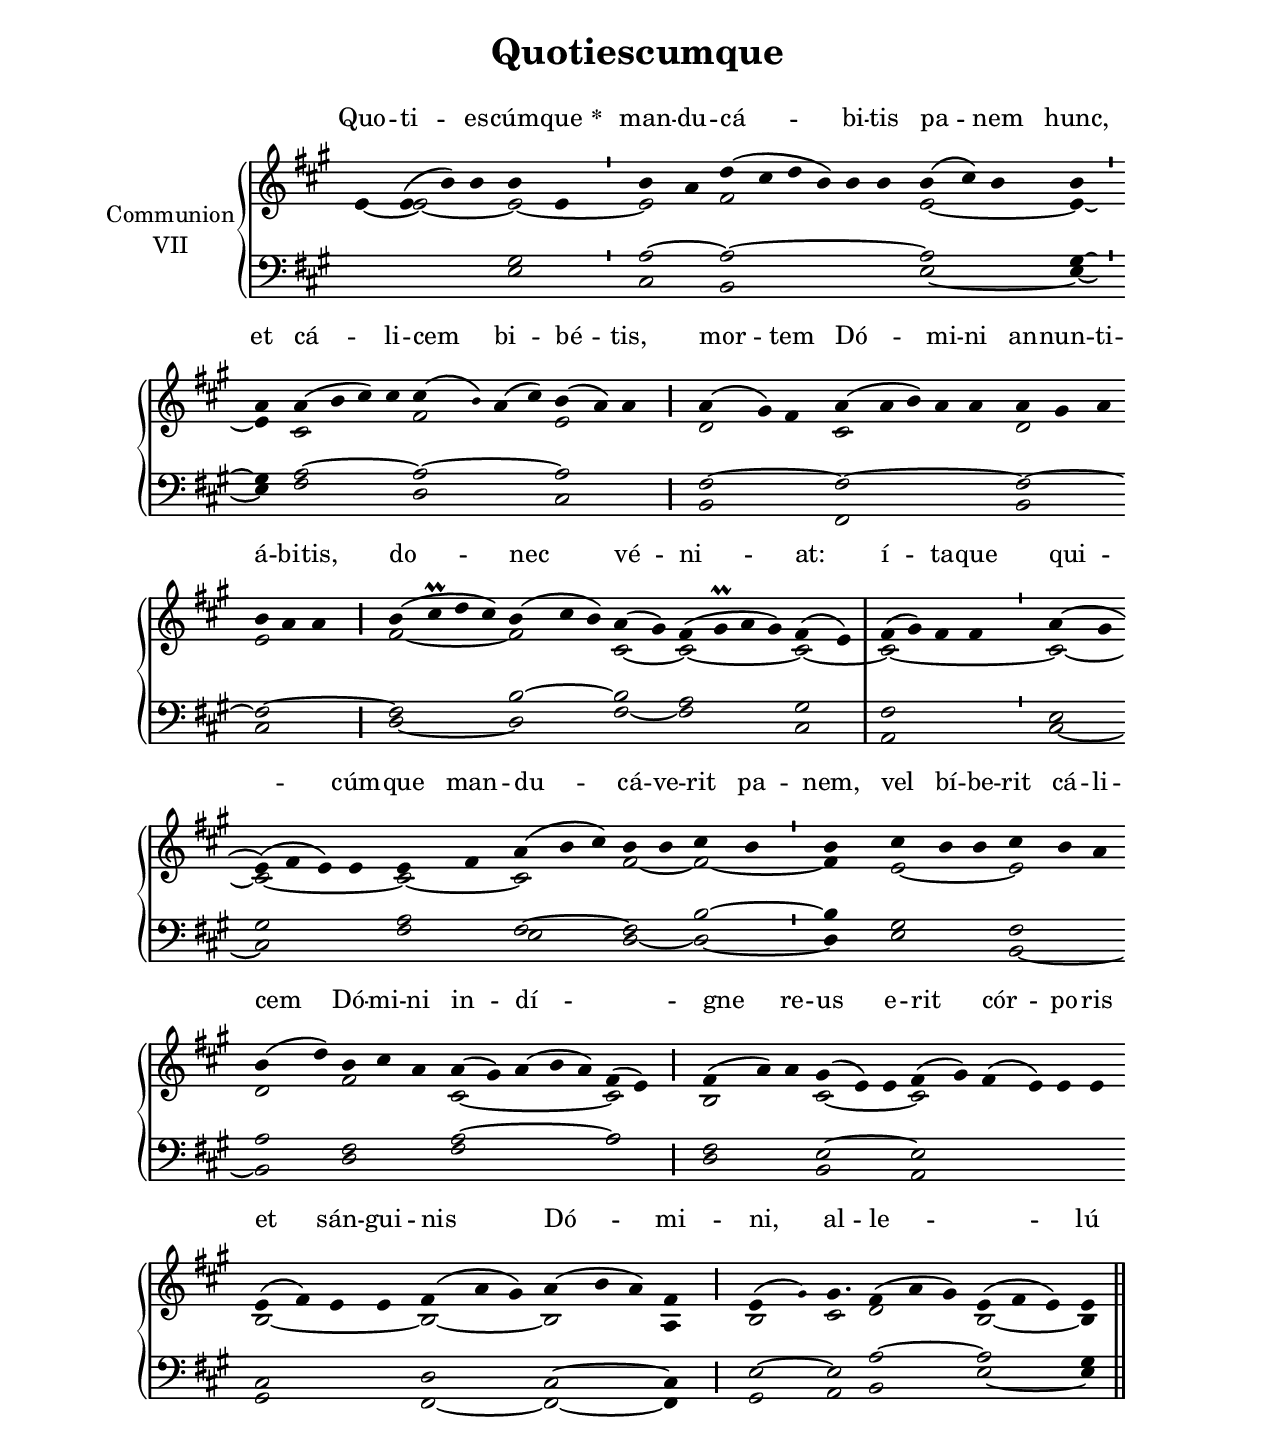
\version "2.18"
\include "gregorian.ly"
\include "noh2.ily"


%Page reference: page ii.127
%(volume.page)

global = {
 \key e \mixolydian
 \cadenzaOn 
}

\header {
  title = \markup \center-column {"Quotiescumque" \vspace #1 }
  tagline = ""
  composer = ""
}

\paper {
 #(include-special-characters)
  oddHeaderMarkup = \markup \fill-line {
    \line {}
    \center-column {
      \on-the-fly #first-page     " "
      \on-the-fly #not-first-page "Quotiescumque"
    }
    \line { \on-the-fly #print-page-number-check-first \fromproperty #'page:page-number-string }
  }
  evenHeaderMarkup = \markup \fill-line {
    \line { \on-the-fly #print-page-number-check-first \fromproperty #'page:page-number-string }
    \center-column { "Quotiescumque" }
    \line {}
  }
}

chantText = \lyricmode {
Quo -- ti -- es -- cúm -- que 
\set stanza = " * " man -- du -- cá -- bi -- tis pa -- nem hunc, et cá -- li -- cem bi -- bé -- tis, 
mor -- tem Dó -- mi -- ni an -- nun -- ti -- á -- bi -- tis, 
do -- nec vé -- ni -- at: 
í -- ta -- que qui -- cúm -- que man -- du -- cá -- ve -- rit pa -- nem, vel bí -- be -- rit cá -- li -- cem Dó -- mi -- ni in -- dí -- _ gne 
re -- us e -- rit cór -- po -- ris et sán -- gui -- nis Dó -- mi -- ni, 
al -- le -- _ lú -- ia. }

chantMusic = {
\tieDown   e'4 e'4 ( b'4) b'4 b'4 e'4 \divisioMinima
 b'4 a'4 d''4 ( cis''4 d''4 b'4) b'4 b'4 b'4 ( cis''4) b'4 b'4 \divisioMinima \forceBreak

 a'4 a'4 ( b'4 cis''4) cis''4 cis''4 ( \once \tweak #'font-size #-4 b' ) a'4 ( cis''4) b'4 ( a'4) a'4 \divisioMaior
 a'4 ( gis'4) fis'4 a'4 ( a'4 b'4) a'4 a'4 a'4 gis'4 a'4 \forceBreak
 b'4 a'4 a'4 \divisioMaior
 b'4 ( cis''\prall d''4 cis''4) b'4 ( cis''4 b'4) a'4 ( gis'4) fis'4 ( gis'\prall a'4 gis'4) fis'4 ( e'4) \divisioMaxima
 fis'4 ( gis'4) fis'4 fis'4 \divisioMinima
 a'4 ( gis'4 \forceBreak
) e'4 ( fis'4 e'4) e'4 e'4 fis'4 a'4 ( b'4 cis''4) b'4 b'4 cis''4 b'4 \divisioMinima
 b'4 cis''4 b'4 b'4 cis''4 b'4 a'4 \forceBreak
 b'4 ( d''4) b'4 cis''4 a'4 a'4 ( gis'4) a'4 ( b'4 a'4) fis'4 ( e'4) \divisioMaior
 fis'4 ( a'4) a'4 gis'4 ( e'4) e'4 fis'4 ( gis'4) fis'4 ( e'4) e'4 e'4 \forceBreak
 e'4 ( fis'4) e'4 e'4 fis'4 ( a'4 gis'4) a'4 ( b'4 a'4) fis'4 \divisioMaior
 e'4 ( \once \tweak #'font-size #-4 gis' ) gis'4. fis'4 ( a'4 gis'4) e'4 ( fis'4 e'4) e'4 \finalis

}

altoMusic = {
e'4 ~ e'2*3/2 ~ e'2 ~ \divisioMinima
e'2 fis'2*6/2 e'2*3/2 ~ e'4 ~ \divisioMinima
e'4 cis'2*4/2 fis'2*4/2 e'2*3/2 \divisioMaior
d'2*3/2 cis'2*5/2 d'2*3/2 e'2*3/2 \divisioMaior
fis'2*4/2 ~ fis'2*3/2 cis'2 ~ cis'2*4/2 ~ cis'2 ~ \divisioMaxima
cis'2*4/2 ~ \divisioMinima
cis'2 ~ cis'2*4/2 ~ cis'2 ~ cis'2*3/2 fis'2 ~ fis'2 ~ \divisioMinima
fis'4 e'2*3/2 ~ e'2*3/2 d'2 fis'2*3/2 cis'2*5/2 ~ cis'2 \divisioMaior
b2*3/2 cis'2*3/2 ~ cis'2*6/2 b2*4/2 ~ b2*3/2 ~ b2*3/2 a4 \divisioMaior
b2 cis'2*3/4 d'2*3/2 b2*3/2 ~ b4 \finalis
}

tenorMusic = {
r2*4/2 gis2 \divisioMinima
a2 ~ a2*6/2 ~ a2*3/2 gis4 ~ \divisioMinima
gis4 a2*4/2 ~ a2*4/2 ~ a2*3/2 \divisioMaior
fis2*3/2 ~ fis2*5/2 ~ fis2*3/2 ~ fis2*3/2 ~ \divisioMaior
fis2*4/2 b2*3/2 ~ b2 a2*4/2 gis2 \divisioMaxima
fis2*4/2 \divisioMinima
e2 gis2*4/2 a2 fis2*3/2 ~ fis2 b2 ~ \divisioMinima
b4 gis2*3/2 fis2*3/2 a2 fis2*3/2 a2*5/2 ~ a2 \divisioMaior
fis2*3/2 e2*3/2 ~ e2*6/2 cis2*4/2 d2*3/2 cis2*3/2 ~ cis4 \divisioMaior
e2 ~ e2*3/4 a2*3/2 ~ a2*3/2 gis4 \finalis
}

bassMusic = {
r2*4/2 e2 \divisioMinima
cis2 b,2*6/2 e2*3/2 ~ e4 ~ \divisioMinima
e4 fis2*4/2 d2*4/2 cis2*3/2 \divisioMaior
b,2*3/2 fis,2*5/2 b,2*3/2 cis2*3/2 \divisioMaior
d2*4/2 ~ d2*3/2 fis2 ~ fis2*4/2 cis2 \divisioMaxima
a,2*4/2 \divisioMinima
cis2 ~ cis2*4/2 fis2 e2*3/2 d2 ~ d2 ~ \divisioMinima
d4 e2*3/2 b,2*3/2 ~ b,2 d2*3/2 fis2*5/2 a2 \divisioMaior
d2*3/2 b,2*3/2 a,2*6/2 gis,2*4/2 fis,2*3/2 ~ fis,2*3/2 ~ fis,4 \divisioMaior
gis,2 a,2*3/4 b,2*3/2 e2*3/2 ~ e4 \finalis
}

voiceLines = {
\voiceLineStyle


}

\score{
  <<
    \new GrandStaff <<
      \set GrandStaff.autoBeaming = ##f
      \set GrandStaff.instrumentName = \markup \center-column {
        "Communion"
        "VII"
      }
      \new Staff = up <<
        \new Voice = "chant" {
          \voiceOne \global \chantMusic
        }
        \new Voice {
          \voiceTwo \global \altoMusic
        }
      >>

      \new Staff = down <<
        \clef bass
        \new Voice {
          \voiceOne \global \tenorMusic
        }
        \new Voice {
          \voiceTwo \global \bassMusic
        }
	\new Voice {
        \voiceThree \global \voiceLines
        }
      >>
    >>
    \new Lyrics \lyricsto chant {
      \chantText
    }
  >>
  \layout{
  }
  \midi{
    \tempo 4 = 125
  }
}
